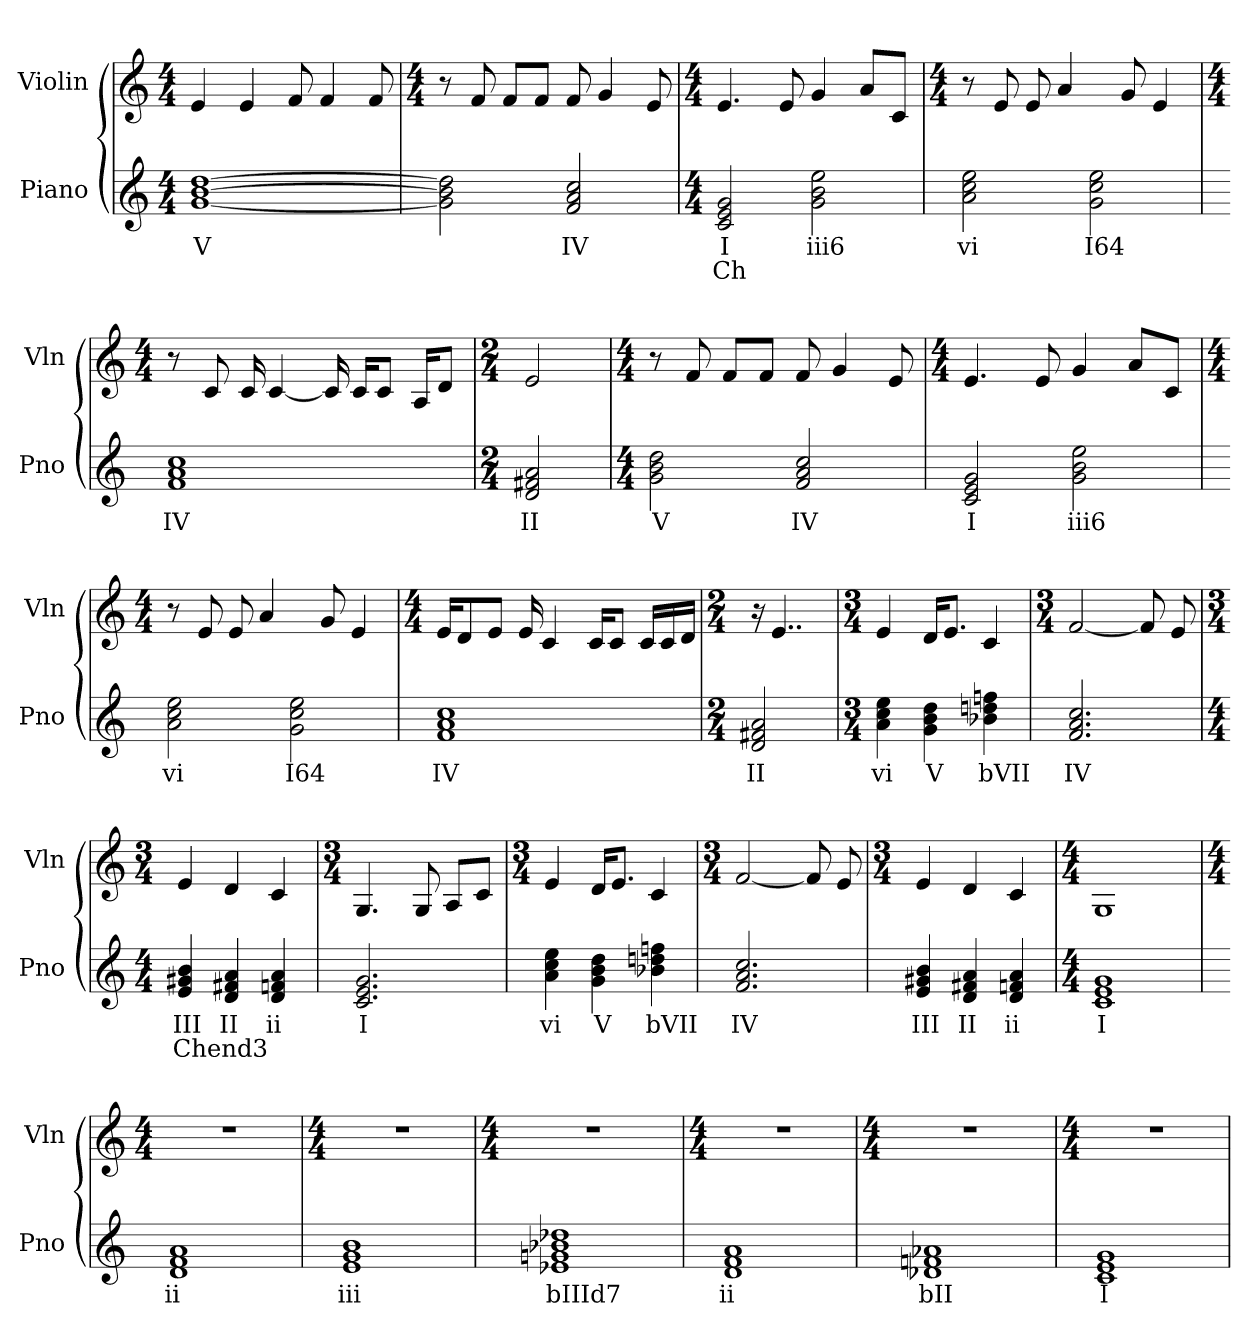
**kern	**text	**text	**kern
*part2	*part2	*part2	*part1
*staff2	*staff2	*staff2	*staff1
*I"Piano	*	*	*I"Violin
*I'Pno	*	*	*I'Vln
*k[]	*	*	*
*C:	*	*	*
*M4/4	*	*	*M4/4
=	=	=	=
[1g [1b [1dd	V	.	4e
.	.	.	4e
.	.	.	8f
.	.	.	4f
.	.	.	8f
=	=	=	=
*k[]	*	*	*
*C:	*	*	*
*	*	*	*M4/4
2g] 2b] 2dd]	.	.	8r
.	.	.	8f
.	.	.	8fL
.	.	.	8fJ
2f 2a 2cc	IV	.	8f
.	.	.	4g
.	.	.	8e
=	=	=	=
*k[]	*	*	*
*C:	*	*	*
*M4/4	*	*	*M4/4
2c 2e 2g	I	Ch	4.e
.	.	.	8e
2g 2b 2ee	iii6	.	4g
.	.	.	8aL
.	.	.	8cJ
=	=	=	=
*k[]	*	*	*
*C:	*	*	*
*	*	*	*M4/4
2a 2cc 2ee	vi	.	8r
.	.	.	8e
.	.	.	8e
.	.	.	4a
2g 2cc 2ee	I64	.	.
.	.	.	8g
.	.	.	4e
=	=	=	=
*k[]	*	*	*
*C:	*	*	*
*	*	*	*M4/4
1f 1a 1cc	IV	.	8r
.	.	.	8c
.	.	.	16c
.	.	.	[4c
.	.	.	16c]
.	.	.	16cKL
.	.	.	8cJ
.	.	.	16AKL
.	.	.	8dJ
=	=	=	=
*k[]	*	*	*
*C:	*	*	*
*M2/4	*	*	*M2/4
2d 2f#X 2a	II	.	2e
=	=	=	=
*k[]	*	*	*
*C:	*	*	*
*M4/4	*	*	*M4/4
2g 2b 2dd	V	.	8r
.	.	.	8f
.	.	.	8fL
.	.	.	8fJ
2f 2a 2cc	IV	.	8f
.	.	.	4g
.	.	.	8e
=	=	=	=
*k[]	*	*	*
*C:	*	*	*
*	*	*	*M4/4
2c 2e 2g	I	.	4.e
.	.	.	8e
2g 2b 2ee	iii6	.	4g
.	.	.	8aL
.	.	.	8cJ
=	=	=	=
*k[]	*	*	*
*C:	*	*	*
*	*	*	*M4/4
2a 2cc 2ee	vi	.	8r
.	.	.	8e
.	.	.	8e
.	.	.	4a
2g 2cc 2ee	I64	.	.
.	.	.	8g
.	.	.	4e
=	=	=	=
*k[]	*	*	*
*C:	*	*	*
*	*	*	*M4/4
1f 1a 1cc	IV	.	16eKL
.	.	.	8d
.	.	.	8eJ
.	.	.	16e
.	.	.	4c
.	.	.	16cKL
.	.	.	8cJ
.	.	.	16cLL
.	.	.	16c
.	.	.	16dJJ
=	=	=	=
*k[]	*	*	*
*C:	*	*	*
*M2/4	*	*	*M2/4
2d 2f#X 2a	II	.	16r
.	.	.	4..e
=	=	=	=
*k[]	*	*	*
*C:	*	*	*
*M3/4	*	*	*M3/4
4a 4cc 4ee	vi	.	4e
4g 4b 4dd	V	.	16dKL
.	.	.	8.eJ
4b-X 4ddn 4ffn	bVII	.	4c
=	=	=	=
*k[]	*	*	*
*C:	*	*	*
*	*	*	*M3/4
2.f 2.a 2.cc	IV	.	[2f
.	.	.	8f]
.	.	.	8e
=	=	=	=
*k[]	*	*	*
*C:	*	*	*
*M4/4	*	*	*M3/4
4e 4g#X 4b	III	Chend3	4e
4d 4f#X 4a	II	.	4d
4d 4fn 4a	ii	.	4c
=	=	=	=
*k[]	*	*	*
*C:	*	*	*
*	*	*	*M3/4
2.c 2.e 2.g	I	.	4.G
.	.	.	8G
.	.	.	8AL
.	.	.	8cJ
=	=	=	=
*k[]	*	*	*
*C:	*	*	*
*	*	*	*M3/4
4a 4cc 4ee	vi	.	4e
4g 4b 4dd	V	.	16dKL
.	.	.	8.eJ
4b-X 4ddn 4ffn	bVII	.	4c
=	=	=	=
*k[]	*	*	*
*C:	*	*	*
*	*	*	*M3/4
2.f 2.a 2.cc	IV	.	[2f
.	.	.	8f]
.	.	.	8e
=	=	=	=
*k[]	*	*	*
*C:	*	*	*
*	*	*	*M3/4
4e 4g#X 4b	III	.	4e
4d 4f#X 4a	II	.	4d
4d 4fn 4a	ii	.	4c
=	=	=	=
*k[]	*	*	*
*C:	*	*	*
*M4/4	*	*	*M4/4
1c 1e 1g	I	.	1G
=	=	=	=
*k[]	*	*	*
*C:	*	*	*
*	*	*	*M4/4
1d 1f 1a	ii	.	1r
=	=	=	=
*k[]	*	*	*
*C:	*	*	*
*	*	*	*M4/4
1e 1g 1b	iii	.	1r
=	=	=	=
*k[]	*	*	*
*C:	*	*	*
*	*	*	*M4/4
1e-X 1gn 1b-X 1dd-X	bIIId7	.	1r
=	=	=	=
*k[]	*	*	*
*C:	*	*	*
*	*	*	*M4/4
1d 1f 1a	ii	.	1r
=	=	=	=
*k[]	*	*	*
*C:	*	*	*
*	*	*	*M4/4
1d-X 1fn 1a-X	bII	.	1r
=	=	=	=
*k[]	*	*	*
*C:	*	*	*
*	*	*	*M4/4
1c 1e 1g	I	.	1r
=	=	=	=
*-	*-	*-	*-
